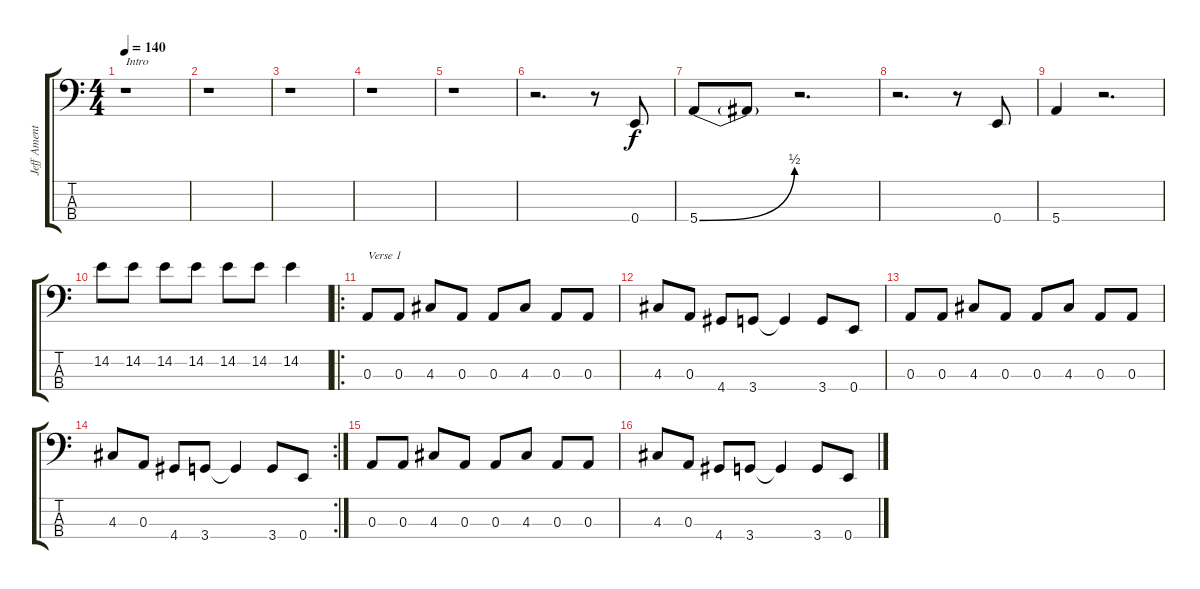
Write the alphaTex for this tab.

\track ("Jeff Ament" "Jeff Ament") {instrument electricbassfinger}
\staff {score tabs}
\tuning (G2 D2 A1 E1) {hide}
\ts (4 4)
\tempo 140
\clef f4
\ks c
r.1{txt "Intro" dy f instrument electricbassfinger} |
r.1 |
r.1 |
r.1 |
r.1 |
r.2{d} r.8 0.4.8 |
5.4{be (bend 0 0 60 2)}.8 5.4{t}.8 r.2{d} |
r.2{d} r.8 0.4.8 |
5.4.4 r.2{d} |
14.2.8 14.2.8 14.2.8 14.2.8 14.2.8 14.2.8 14.2.4 |
\ro
0.3.8{txt "Verse 1"} 0.3.8 4.3.8 0.3.8 0.3.8 4.3.8 0.3.8 0.3.8 |
4.3.8 0.3.8 4.4.8 3.4.8 3.4{t}.4 3.4.8 0.4.8 |
0.3.8 0.3.8 4.3.8 0.3.8 0.3.8 4.3.8 0.3.8 0.3.8 |
\rc 2
4.3.8 0.3.8 4.4.8 3.4.8 3.4{t}.4 3.4.8 0.4.8 |
0.3.8 0.3.8 4.3.8 0.3.8 0.3.8 4.3.8 0.3.8 0.3.8 |
4.3.8 0.3.8 4.4.8 3.4.8 3.4{t}.4 3.4.8 0.4.8
